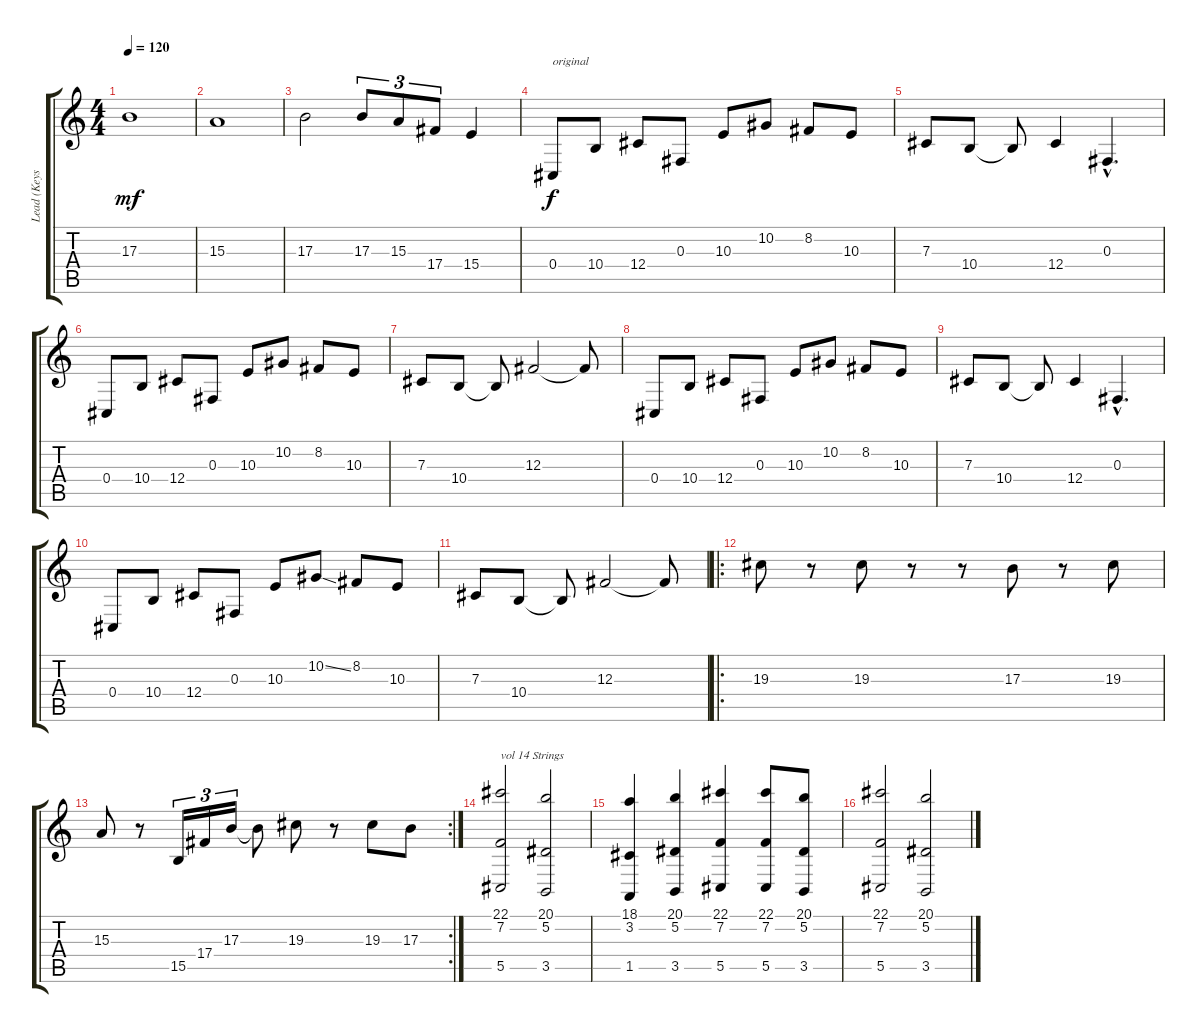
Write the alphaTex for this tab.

\track ("Lead (KeysII)" "Lead (Keys") {instrument electricpiano1}
\staff {score tabs}
\tuning (Eb4 Bb3 Gb3 Db3 Ab2 Eb2) {hide}
\ts (4 4)
\tempo 120
\clef g2
\ks c
17.3.1{dy mf} |
15.3.1 |
17.3.2 17.3.8{tu (3 2)} 15.3.8{tu (3 2)} 17.4.8{tu (3 2)} 15.4.4 |
0.4.8{txt "original" dy f volume 16 balance 14 instrument electricpiano1} 10.4.8 12.4.8 0.3.8 10.3.8 10.2.8 8.2.8 10.3.8 |
7.3.8 10.4.8 10.4{t}.8 12.4.4 0.3{hac}.4{d} |
0.4.8 10.4.8 12.4.8 0.3.8 10.3.8 10.2.8 8.2.8 10.3.8 |
7.3.8 10.4.8 10.4{t}.8 12.3.2 12.3{t}.8 |
0.4.8 10.4.8 12.4.8 0.3.8 10.3.8 10.2.8 8.2.8 10.3.8 |
7.3.8 10.4.8 10.4{t}.8 12.4.4 0.3{hac}.4{d} |
0.4.8 10.4.8 12.4.8 0.3.8 10.3.8 10.2{ss}.8 8.2.8 10.3.8 |
7.3.8 10.4.8 10.4{t}.8 12.3.2 12.3{t}.8 |
\ro
19.3.8 r.8 19.3.8 r.8 r.8 17.3.8 r.8 19.3.8 |
\rc 2
15.3.8 r.8 15.5.16{tu (3 2)} 17.4.16{tu (3 2)} 17.3.16{tu (3 2)} 17.3{t}.8 19.3.8 r.8 19.3.8 17.3.8 |
(22.1 7.2 5.5).2{txt "vol 14 Strings" volume 14 instrument stringensemble2} (20.1 5.2 3.5).2 |
(18.1 3.2 1.5).4 (20.1 5.2 3.5).4 (22.1 7.2 5.5).4 (22.1 7.2 5.5).8 (20.1 5.2 3.5).8 |
(22.1 7.2 5.5).2 (20.1 5.2 3.5).2
